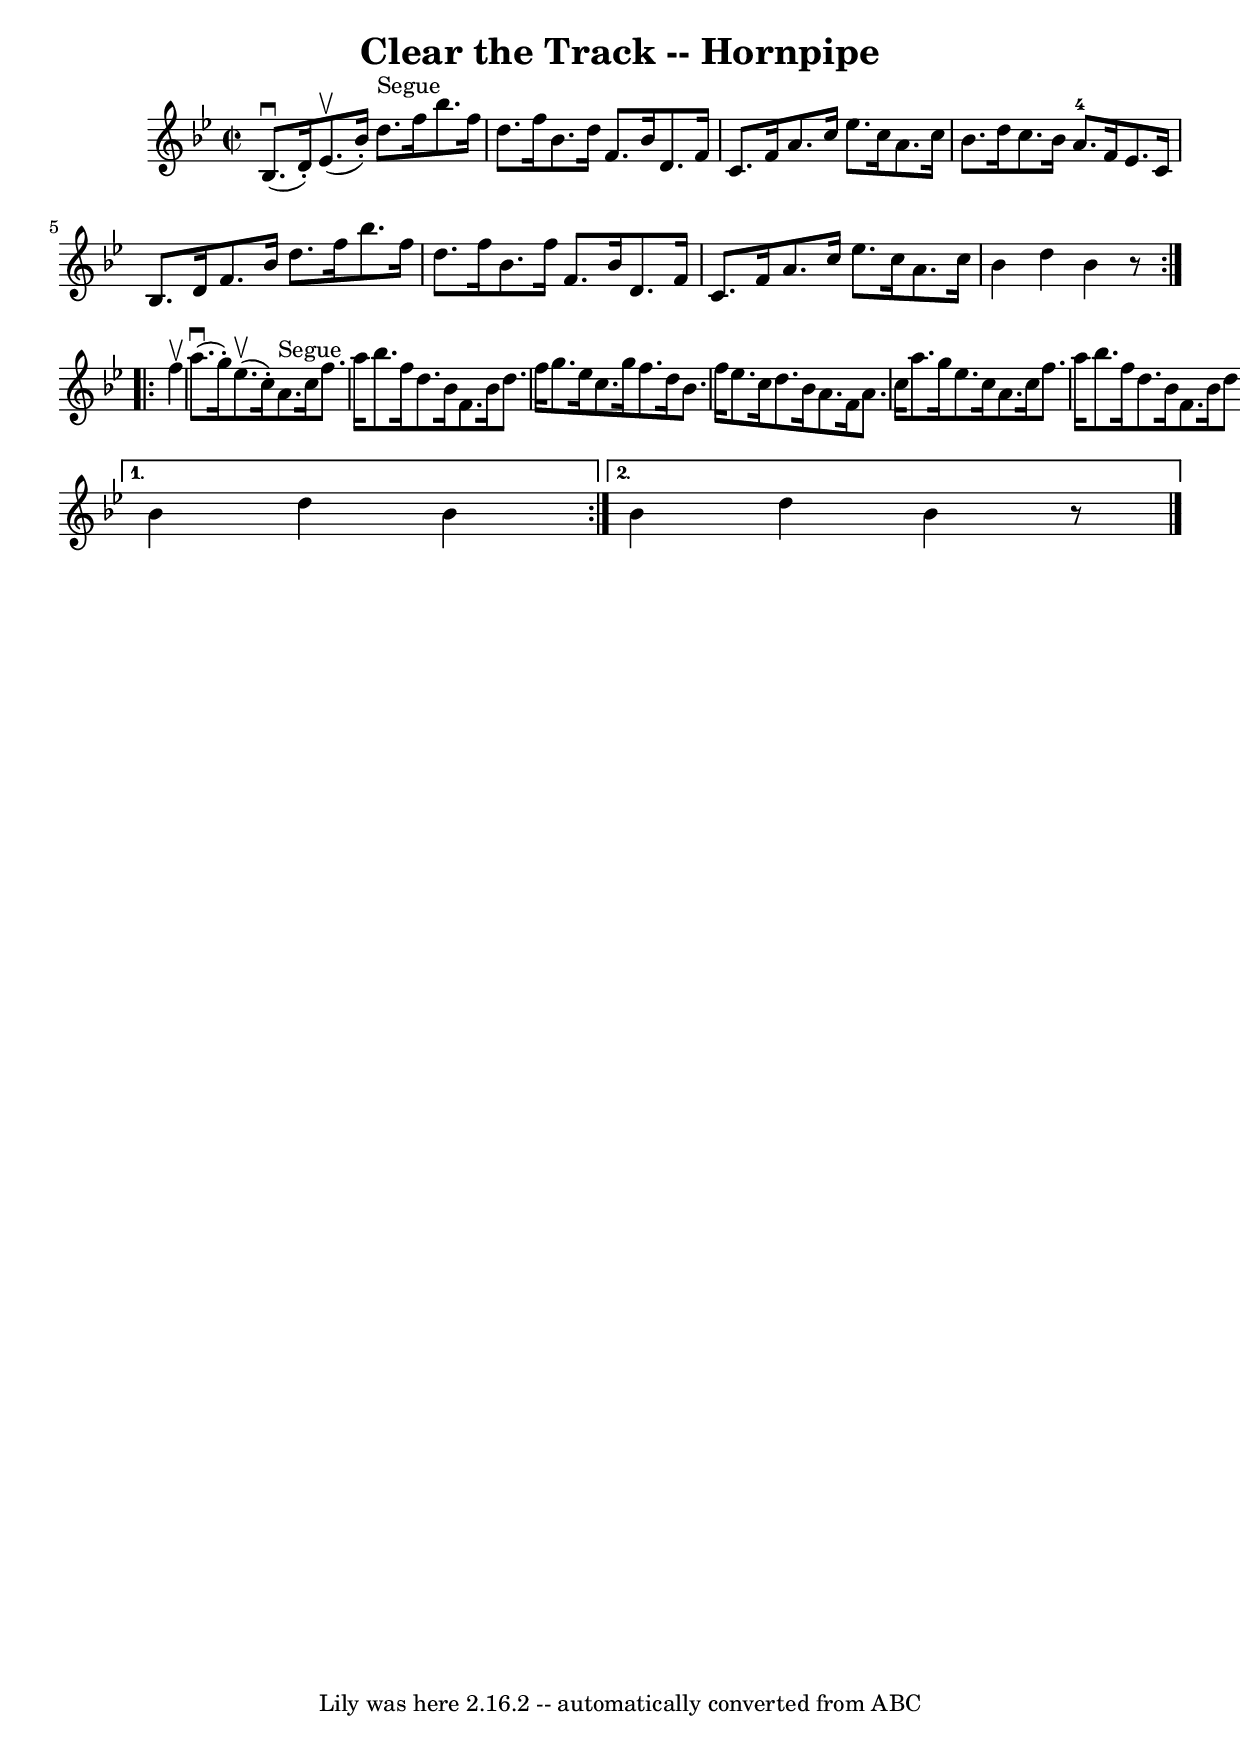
\version "2.7.40"
\include "Mammoth.ily"
\header {
	%% book = "Cole's 1000 Fiddle Tunes"
	crossRefNumber = "1"
	footnotes = ""
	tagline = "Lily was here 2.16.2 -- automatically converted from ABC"
	title = "Clear the Track -- Hornpipe"
}
voicedefault =  {


\repeat volta 2 {
\override Staff.TimeSignature #'style = #'C
 \time 2/2 
\key bes \major bes8. (^\downbow d'16 -.) ees'8. 
(^\upbow bes'16 -.) d''8.^"Segue" f''16 bes''8. f''16  
|
 d''8. f''16 bes'8. d''16 f'8. bes'16 d'8. f'16  
|
 c'8. f'16 a'8. c''16 ees''8. c''16 a'8. c''16 
 |
 bes'8. d''16 c''8. bes'16 a'8.-4 f'16 ees'8.  
 c'16  |
 bes8. d'16 f'8. bes'16 d''8. f''16    
bes''8. f''16  |
 d''8. f''16 bes'8. f''16 f'8.    
bes'16 d'8. f'16  |
 c'8. f'16 a'8. c''16 ees''8.   
 c''16 a'8. c''16  |
 bes'4 d''4 bes'4    r8 }     
\repeat volta 2 { f''4^\upbow |
 a''8. (^\downbow g''16 -.)    
 ees''8. (^\upbow c''16 -.) a'8.^"Segue" c''16 f''8. a''16  
|
 bes''8. f''16 d''8. bes'16 f'8. bes'16 d''8.    
f''16  |
 g''8. ees''16 c''8. g''16 f''8. d''16    
bes'8. f''16  |
 ees''8. c''16 d''8. bes'16 a'8. f'16 
 a'8. c''16  |
 a''8. g''16 ees''8. c''16 a'8.    
c''16 f''8. a''16  |
 bes''8. f''16 d''8. bes'16 f'8. 
 bes'16 d''8. f''16  |
 g''8. a''16 bes''8. g''16    
f''8. bes''16 a'8. c''16  } \alternative{{ bes'4 d''4 bes'4    
} { bes'4 d''4 bes'4    r8 \bar "|."   }}
}

\score{
    <<

	\context Staff="default"
	{
	    \voicedefault 
	}

    >>
	\layout {
	}
	\midi {}
}
